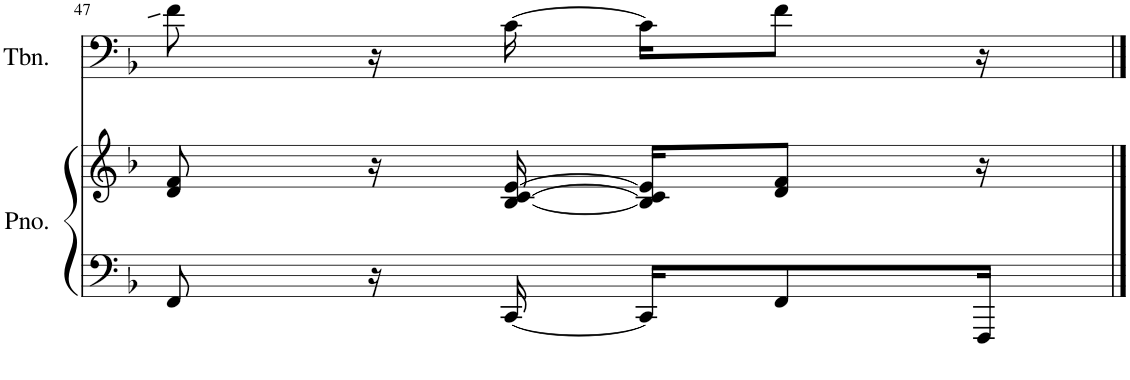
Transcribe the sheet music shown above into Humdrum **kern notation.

**kern	**kern	**kern
*part2	*part2	*part1
*staff3	*staff2	*staff1
*I"Piano	*	*I"Trombone
*I'Pno.	*	*I'Tbn.
!!LO:PB:g=z
*clefF4	*clefG2	*clefF4
*k[b-]	*k[b-]	*k[b-]
*M2/4	*M2/4	*M2/4
=47	=47	=47
8FF/	8d/ 8f/	8f\
16r	16r	16r
[16CC/	[16B-/ [16c/ [16e/	[16c\
16CC/KL]	16B-/] 16c/] 16e/]KL	16c\KL]
8FF/	8d/ 8f/J	8f\J
16FFF/Jk	16r	16r
==	==	==
*-	*-	*-
